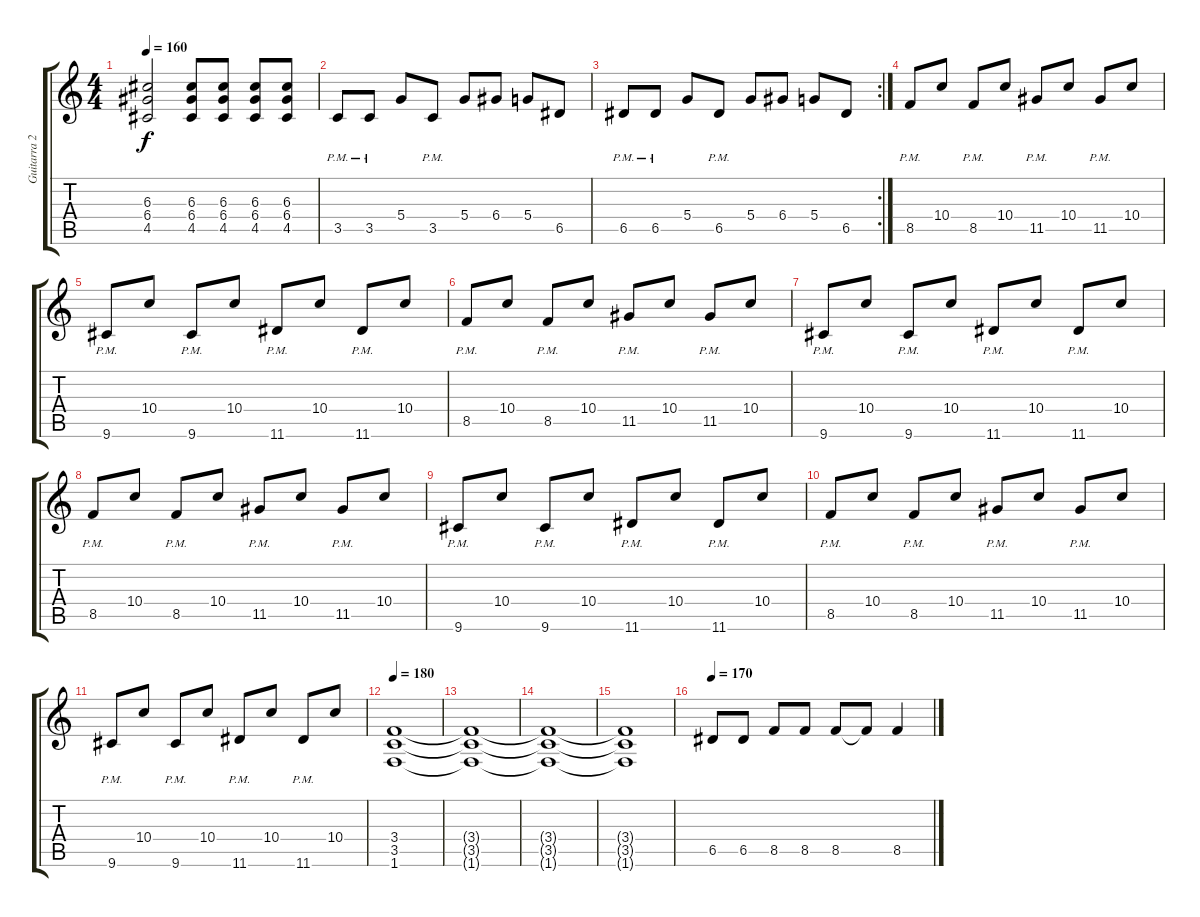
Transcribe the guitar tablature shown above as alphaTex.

\track ("Guitarra 2" "Guitarra 2") {instrument distortionguitar}
\staff {score tabs}
\tuning (E4 B3 G3 D3 A2 E2) {hide}
\ts (4 4)
\tempo 160
\clef g2
\ks c
(6.3 6.4 4.5).2{dy f} (6.3 6.4 4.5).8 (6.3 6.4 4.5).8 (6.3 6.4 4.5).8 (6.3 6.4 4.5).8 |
3.5{pm}.8 3.5{pm}.8 5.4.8 3.5{pm}.8 5.4.8 6.4.8 5.4.8 6.5.8 |
\rc 2
6.5{pm}.8 6.5{pm}.8 5.4.8 6.5{pm}.8 5.4.8 6.4.8 5.4.8 6.5.8 |
8.5{pm}.8{instrument distortionguitar} 10.4.8 8.5{pm}.8 10.4.8 11.5{pm}.8 10.4.8 11.5{pm}.8 10.4.8 |
9.6{pm}.8 10.4.8 9.6{pm}.8 10.4.8 11.6{pm}.8 10.4.8 11.6{pm}.8 10.4.8 |
8.5{pm}.8 10.4.8 8.5{pm}.8 10.4.8 11.5{pm}.8 10.4.8 11.5{pm}.8 10.4.8 |
9.6{pm}.8 10.4.8 9.6{pm}.8 10.4.8 11.6{pm}.8 10.4.8 11.6{pm}.8 10.4.8 |
8.5{pm}.8 10.4.8 8.5{pm}.8 10.4.8 11.5{pm}.8 10.4.8 11.5{pm}.8 10.4.8 |
9.6{pm}.8 10.4.8 9.6{pm}.8 10.4.8 11.6{pm}.8 10.4.8 11.6{pm}.8 10.4.8 |
8.5{pm}.8 10.4.8 8.5{pm}.8 10.4.8 11.5{pm}.8 10.4.8 11.5{pm}.8 10.4.8 |
9.6{pm}.8 10.4.8 9.6{pm}.8 10.4.8 11.6{pm}.8 10.4.8 11.6{pm}.8 10.4.8 |
\tempo 180
(3.4 3.5 1.6).1 |
(3.4{t} 3.5{t} 1.6{t}).1 |
(3.4{t} 3.5{t} 1.6{t}).1 |
(3.4{t} 3.5{t} 1.6{t}).1 |
\tempo 170
6.5.8{instrument distortionguitar} 6.5.8 8.5.8 8.5.8 8.5.8 8.5{t}.8 8.5.4
